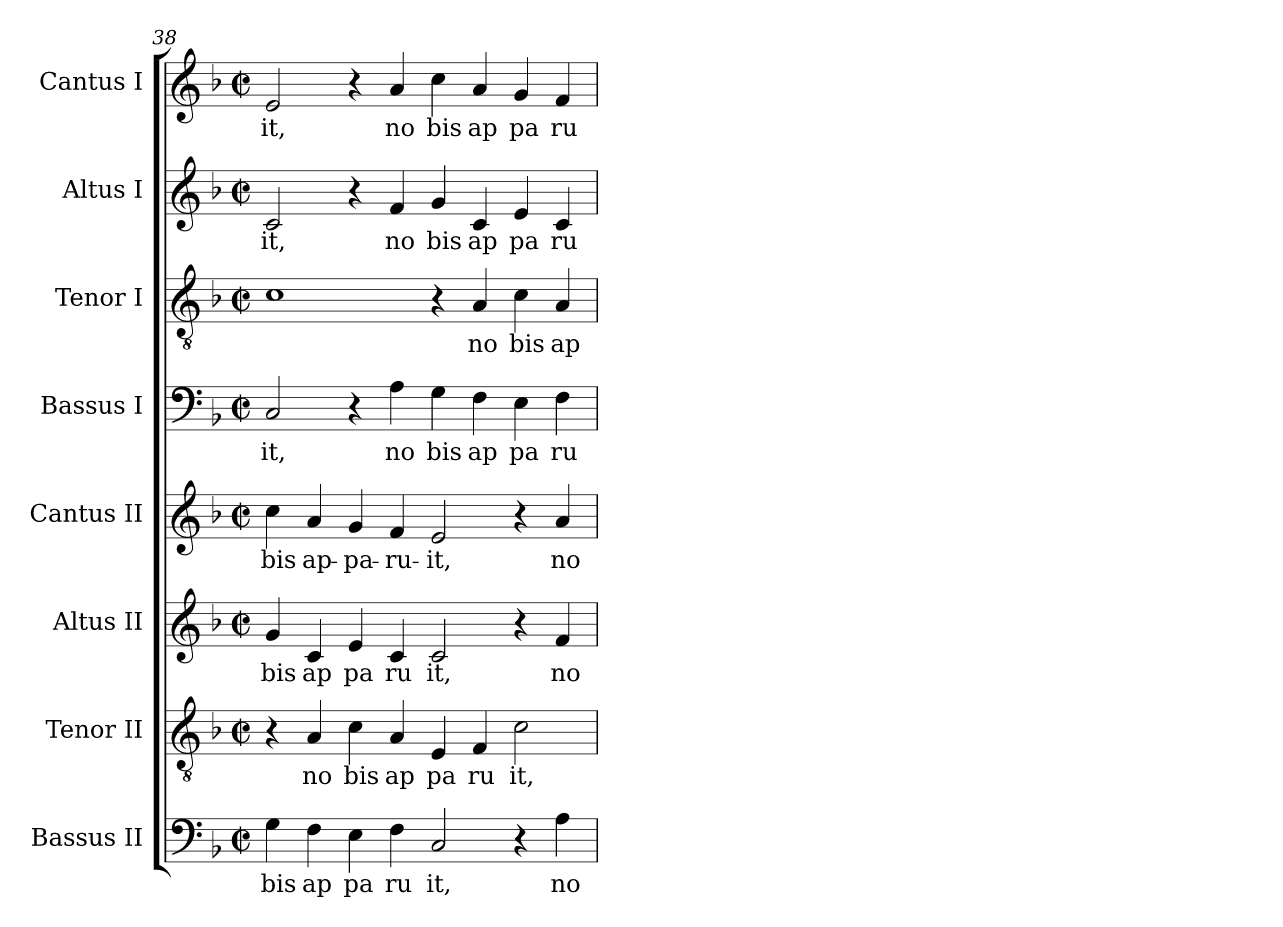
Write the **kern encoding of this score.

**kern	**text	**kern	**text	**kern	**text	**kern	**text	**kern	**text	**kern	**text	**kern	**text	**kern	**text
*part8	*part8	*part7	*part7	*part6	*part6	*part5	*part5	*part4	*part4	*part3	*part3	*part2	*part2	*part1	*part1
*staff8	*staff8	*staff7	*staff7	*staff6	*staff6	*staff5	*staff5	*staff4	*staff4	*staff3	*staff3	*staff2	*staff2	*staff1	*staff1
*I"Bassus II	*	*I"Tenor II	*	*I"Altus II	*	*I"Cantus II	*	*I"Bassus I	*	*I"Tenor I	*	*I"Altus I	*	*I"Cantus I	*
!!LO:LB:g=z
*clefF4	*	*clefGv2	*	*clefG2	*	*clefG2	*	*clefF4	*	*clefGv2	*	*clefG2	*	*clefG2	*
*k[b-]	*	*k[b-]	*	*k[b-]	*	*k[b-]	*	*k[b-]	*	*k[b-]	*	*k[b-]	*	*k[b-]	*
*F:	*	*F:	*	*F:	*	*F:	*	*F:	*	*F:	*	*F:	*	*F:	*
*M2/2	*	*M2/2	*	*M2/2	*	*M2/2	*	*M2/2	*	*M2/2	*	*M2/2	*	*M2/2	*
*met(c|)	*	*met(c|)	*	*met(c|)	*	*met(c|)	*	*met(c|)	*	*met(c|)	*	*met(c|)	*	*met(c|)	*
=38	=38	=38	=38	=38	=38	=38	=38	=38	=38	=38	=38	=38	=38	=38	=38
!	!LO:LY:b:cj	!	!	!	!LO:LY:b:cj	!	!LO:LY:b:cj	!	!LO:LY:b:cj	!	!	!	!LO:LY:b:cj	!	!LO:LY:b:cj
4G\	bis	4r	.	4g/	-bis	4cc\	bis	2C/	it,	1c	.	2c/	it,	2e/	it,
!	!LO:LY:b:cj	!	!LO:LY:b:cj	!	!LO:LY:b:cj	!	!LO:LY:b:cj	!	!	!	!	!	!	!	!
4F\	ap	4A/	no	4c/	ap	4a/	ap-	.	.	.	.	.	.	.	.
!	!LO:LY:b:cj	!	!LO:LY:b:cj	!	!LO:LY:b:cj	!	!LO:LY:b:cj	!	!	!	!	!	!	!	!
4E\	pa	4c\	bis	4e/	pa	4g/	-pa-	4r	.	.	.	4r	.	4r	.
!	!LO:LY:b:cj	!	!LO:LY:b:cj	!	!LO:LY:b:cj	!	!LO:LY:b:cj	!	!LO:LY:b:cj	!	!	!	!LO:LY:b:cj	!	!LO:LY:b:cj
4F\	ru	4A/	ap	4c/	ru	4f/	-ru-	4A\	no	.	.	4f/	no	4a/	no
!	!LO:LY:b:cj	!	!LO:LY:b:cj	!	!LO:LY:b:cj	!	!LO:LY:b:cj	!	!LO:LY:b:cj	!	!	!	!LO:LY:b:cj	!	!LO:LY:b:cj
2C/	it,	4E/	pa	2c/	it,	2e/	-it,	4G\	bis	4r	.	4g/	bis	4cc\	bis
!	!	!	!LO:LY:b:cj	!	!	!	!	!	!LO:LY:b:cj	!	!LO:LY:b:cj	!	!LO:LY:b:cj	!	!LO:LY:b:cj
.	.	4F/	ru	.	.	.	.	4F\	ap	4A/	no	4c/	ap	4a/	ap
!	!	!	!LO:LY:b:cj	!	!	!	!	!	!LO:LY:b:cj	!	!LO:LY:b:cj	!	!LO:LY:b:cj	!	!LO:LY:b:cj
4r	.	2c\	it,	4r	.	4r	.	4E\	pa	4c\	bis	4e/	pa	4g/	pa
!	!LO:LY:b:cj	!	!	!	!LO:LY:b:cj	!	!LO:LY:b:cj	!	!LO:LY:b:cj	!	!LO:LY:b:cj	!	!LO:LY:b:cj	!	!LO:LY:b:cj
4A\	no	.	.	4f/	no	4a/	no-	4F\	ru	4A/	ap	4c/	ru	4f/	ru
=	=	=	=	=	=	=	=	=	=	=	=	=	=	=	=
*-	*-	*-	*-	*-	*-	*-	*-	*-	*-	*-	*-	*-	*-	*-	*-
